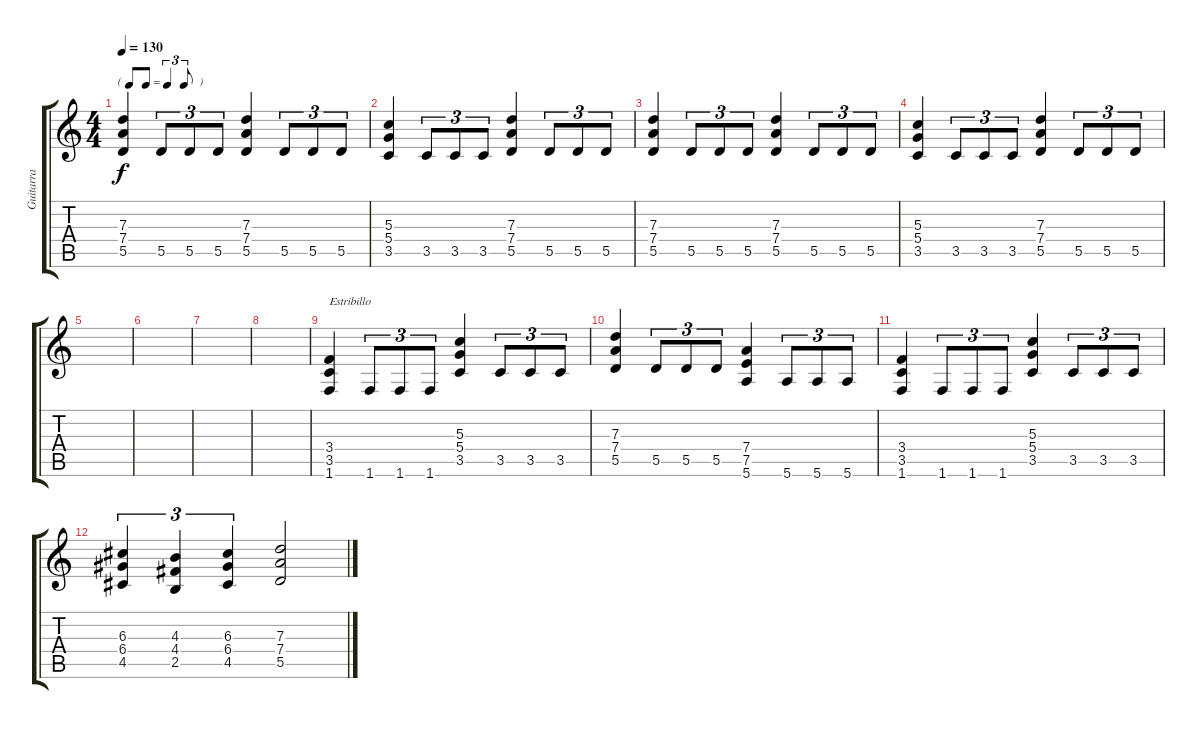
\track ("Guitarra " "Guitarra ") {instrument distortionguitar}
\staff {score tabs}
\tuning (E4 B3 G3 D3 A2 E2) {hide}
\ts (4 4)
\tf triplet8th
\tempo 130
\clef g2
\ks c
(7.3 7.4 5.5).4{dy f} 5.5.8{tu (3 2)} 5.5.8{tu (3 2)} 5.5.8{tu (3 2)} (7.3 7.4 5.5).4 5.5.8{tu (3 2)} 5.5.8{tu (3 2)} 5.5.8{tu (3 2)} |
(5.3 5.4 3.5).4 3.5.8{tu (3 2)} 3.5.8{tu (3 2)} 3.5.8{tu (3 2)} (7.3 7.4 5.5).4 5.5.8{tu (3 2)} 5.5.8{tu (3 2)} 5.5.8{tu (3 2)} |
(7.3 7.4 5.5).4 5.5.8{tu (3 2)} 5.5.8{tu (3 2)} 5.5.8{tu (3 2)} (7.3 7.4 5.5).4 5.5.8{tu (3 2)} 5.5.8{tu (3 2)} 5.5.8{tu (3 2)} |
(5.3 5.4 3.5).4 3.5.8{tu (3 2)} 3.5.8{tu (3 2)} 3.5.8{tu (3 2)} (7.3 7.4 5.5).4 5.5.8{tu (3 2)} 5.5.8{tu (3 2)} 5.5.8{tu (3 2)} |
|
|
|
|
(3.4 3.5 1.6).4{txt "Estribillo"} 1.6.8{tu (3 2)} 1.6.8{tu (3 2)} 1.6.8{tu (3 2)} (5.3 5.4 3.5).4 3.5.8{tu (3 2)} 3.5.8{tu (3 2)} 3.5.8{tu (3 2)} |
(7.3 7.4 5.5).4 5.5.8{tu (3 2)} 5.5.8{tu (3 2)} 5.5.8{tu (3 2)} (7.4 7.5 5.6).4 5.6.8{tu (3 2)} 5.6.8{tu (3 2)} 5.6.8{tu (3 2)} |
(3.4 3.5 1.6).4 1.6.8{tu (3 2)} 1.6.8{tu (3 2)} 1.6.8{tu (3 2)} (5.3 5.4 3.5).4 3.5.8{tu (3 2)} 3.5.8{tu (3 2)} 3.5.8{tu (3 2)} |
(6.3 6.4 4.5).4{tu (3 2)} (4.3 4.4 2.5).4{tu (3 2)} (6.3 6.4 4.5).4{tu (3 2)} (7.3 7.4 5.5).2
